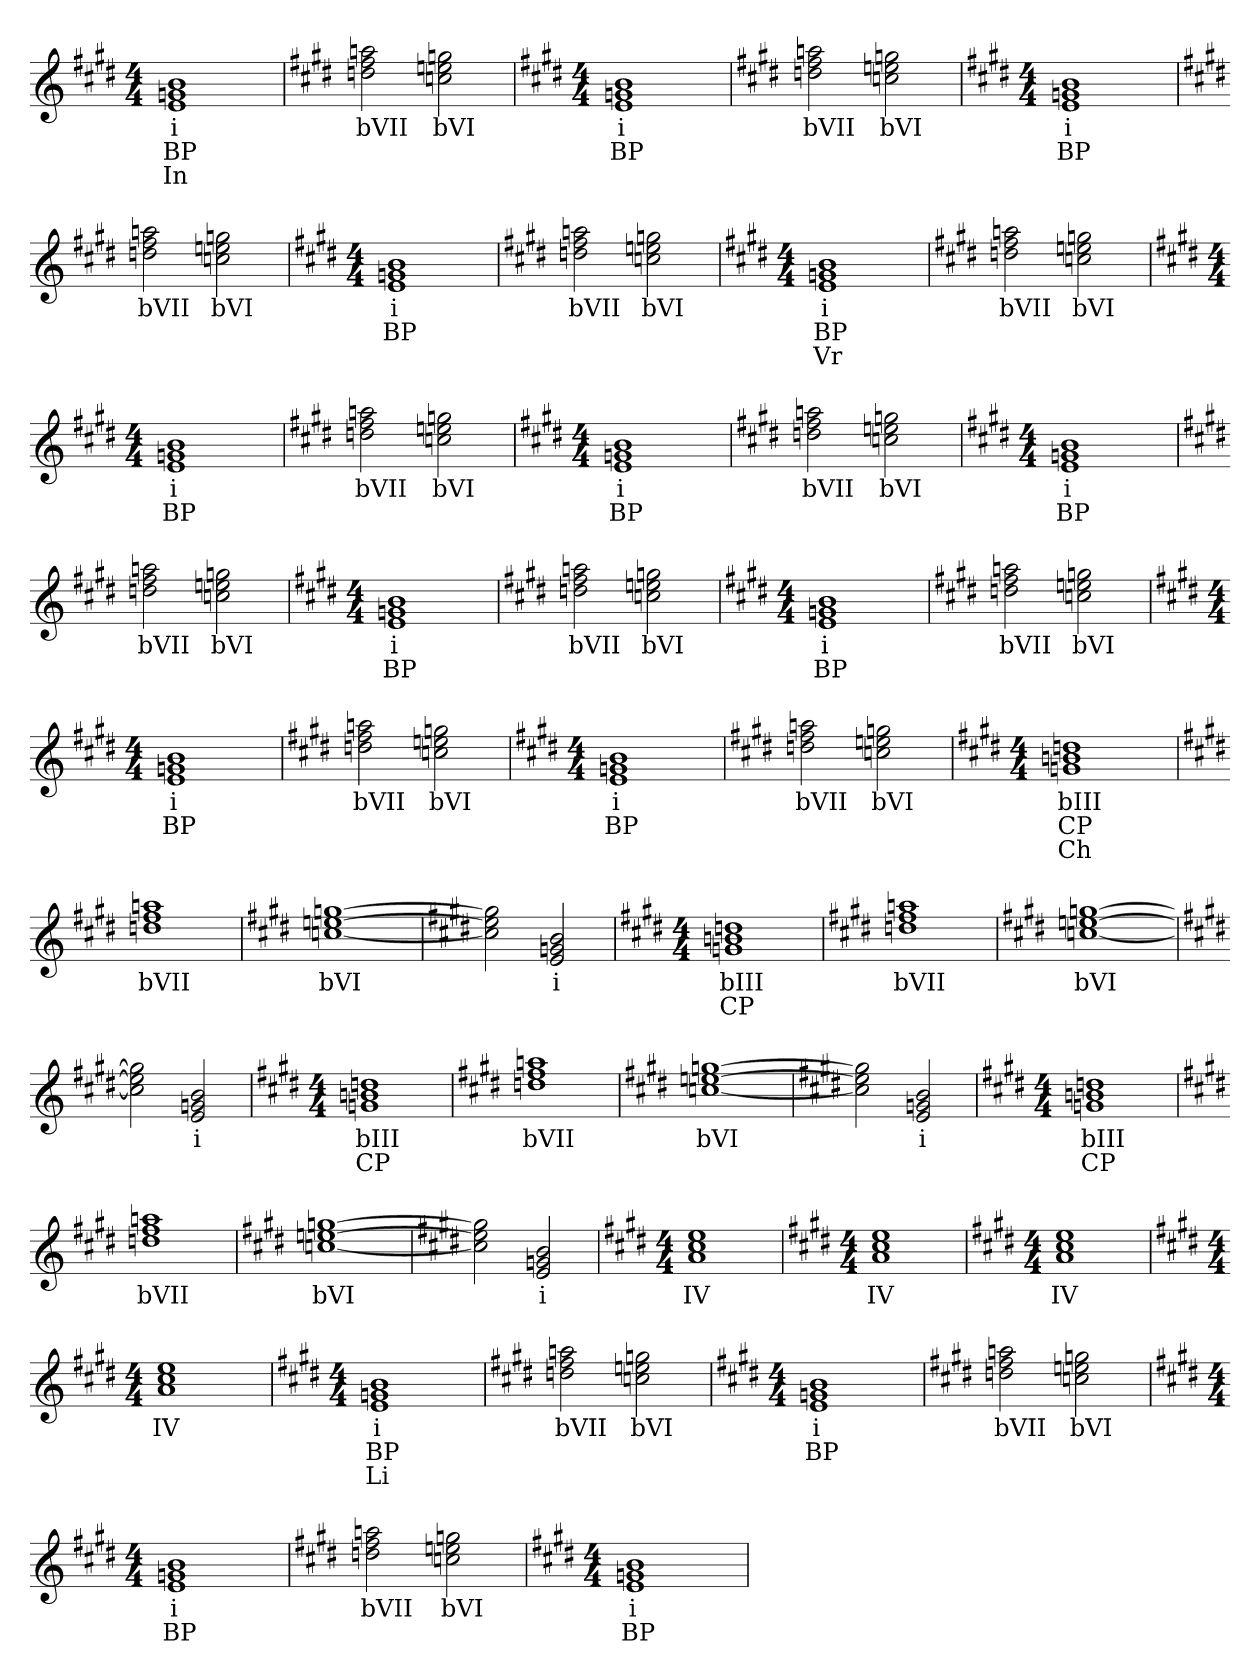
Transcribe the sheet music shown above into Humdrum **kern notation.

**kern	**text	**text	**text
*part1	*part1	*part1	*part1
*staff1	*staff1	*staff1	*staff1
*k[f#c#g#d#]	*	*	*
*E:	*	*	*
*M4/4	*	*	*
=	=	=	=
1e 1gn 1b	i	BP	In
=	=	=	=
*k[f#c#g#d#]	*	*	*
*E:	*	*	*
2ddn 2ff# 2aan	bVII	.	.
2ccn 2een 2ggn	bVI	.	.
=	=	=	=
*k[f#c#g#d#]	*	*	*
*E:	*	*	*
*M4/4	*	*	*
1e 1gn 1b	i	BP	.
=	=	=	=
*k[f#c#g#d#]	*	*	*
*E:	*	*	*
2ddn 2ff# 2aan	bVII	.	.
2ccn 2een 2ggn	bVI	.	.
=	=	=	=
*k[f#c#g#d#]	*	*	*
*E:	*	*	*
*M4/4	*	*	*
1e 1gn 1b	i	BP	.
=	=	=	=
*k[f#c#g#d#]	*	*	*
*E:	*	*	*
2ddn 2ff# 2aan	bVII	.	.
2ccn 2een 2ggn	bVI	.	.
=	=	=	=
*k[f#c#g#d#]	*	*	*
*E:	*	*	*
*M4/4	*	*	*
1e 1gn 1b	i	BP	.
=	=	=	=
*k[f#c#g#d#]	*	*	*
*E:	*	*	*
2ddn 2ff# 2aan	bVII	.	.
2ccn 2een 2ggn	bVI	.	.
=	=	=	=
*k[f#c#g#d#]	*	*	*
*E:	*	*	*
*M4/4	*	*	*
1e 1gn 1b	i	BP	Vr
=	=	=	=
*k[f#c#g#d#]	*	*	*
*E:	*	*	*
2ddn 2ff# 2aan	bVII	.	.
2ccn 2een 2ggn	bVI	.	.
=	=	=	=
*k[f#c#g#d#]	*	*	*
*E:	*	*	*
*M4/4	*	*	*
1e 1gn 1b	i	BP	.
=	=	=	=
*k[f#c#g#d#]	*	*	*
*E:	*	*	*
2ddn 2ff# 2aan	bVII	.	.
2ccn 2een 2ggn	bVI	.	.
=	=	=	=
*k[f#c#g#d#]	*	*	*
*E:	*	*	*
*M4/4	*	*	*
1e 1gn 1b	i	BP	.
=	=	=	=
*k[f#c#g#d#]	*	*	*
*E:	*	*	*
2ddn 2ff# 2aan	bVII	.	.
2ccn 2een 2ggn	bVI	.	.
=	=	=	=
*k[f#c#g#d#]	*	*	*
*E:	*	*	*
*M4/4	*	*	*
1e 1gn 1b	i	BP	.
=	=	=	=
*k[f#c#g#d#]	*	*	*
*E:	*	*	*
2ddn 2ff# 2aan	bVII	.	.
2ccn 2een 2ggn	bVI	.	.
=	=	=	=
*k[f#c#g#d#]	*	*	*
*E:	*	*	*
*M4/4	*	*	*
1e 1gn 1b	i	BP	.
=	=	=	=
*k[f#c#g#d#]	*	*	*
*E:	*	*	*
2ddn 2ff# 2aan	bVII	.	.
2ccn 2een 2ggn	bVI	.	.
=	=	=	=
*k[f#c#g#d#]	*	*	*
*E:	*	*	*
*M4/4	*	*	*
1e 1gn 1b	i	BP	.
=	=	=	=
*k[f#c#g#d#]	*	*	*
*E:	*	*	*
2ddn 2ff# 2aan	bVII	.	.
2ccn 2een 2ggn	bVI	.	.
=	=	=	=
*k[f#c#g#d#]	*	*	*
*E:	*	*	*
*M4/4	*	*	*
1e 1gn 1b	i	BP	.
=	=	=	=
*k[f#c#g#d#]	*	*	*
*E:	*	*	*
2ddn 2ff# 2aan	bVII	.	.
2ccn 2een 2ggn	bVI	.	.
=	=	=	=
*k[f#c#g#d#]	*	*	*
*E:	*	*	*
*M4/4	*	*	*
1e 1gn 1b	i	BP	.
=	=	=	=
*k[f#c#g#d#]	*	*	*
*E:	*	*	*
2ddn 2ff# 2aan	bVII	.	.
2ccn 2een 2ggn	bVI	.	.
=	=	=	=
*k[f#c#g#d#]	*	*	*
*E:	*	*	*
*M4/4	*	*	*
1gn 1bn 1ddn	bIII	CP	Ch
=	=	=	=
*k[f#c#g#d#]	*	*	*
*E:	*	*	*
1ddn 1ff# 1aan	bVII	.	.
=	=	=	=
*k[f#c#g#d#]	*	*	*
*E:	*	*	*
[1ccn [1een [1ggn	bVI	.	.
=	=	=	=
*k[f#c#g#d#]	*	*	*
*E:	*	*	*
2ccn] 2een] 2ggn]	.	.	.
2e 2gn 2b	i	.	.
=	=	=	=
*k[f#c#g#d#]	*	*	*
*E:	*	*	*
*M4/4	*	*	*
1gn 1bn 1ddn	bIII	CP	.
=	=	=	=
*k[f#c#g#d#]	*	*	*
*E:	*	*	*
1ddn 1ff# 1aan	bVII	.	.
=	=	=	=
*k[f#c#g#d#]	*	*	*
*E:	*	*	*
[1ccn [1een [1ggn	bVI	.	.
=	=	=	=
*k[f#c#g#d#]	*	*	*
*E:	*	*	*
2ccn] 2een] 2ggn]	.	.	.
2e 2gn 2b	i	.	.
=	=	=	=
*k[f#c#g#d#]	*	*	*
*E:	*	*	*
*M4/4	*	*	*
1gn 1bn 1ddn	bIII	CP	.
=	=	=	=
*k[f#c#g#d#]	*	*	*
*E:	*	*	*
1ddn 1ff# 1aan	bVII	.	.
=	=	=	=
*k[f#c#g#d#]	*	*	*
*E:	*	*	*
[1ccn [1een [1ggn	bVI	.	.
=	=	=	=
*k[f#c#g#d#]	*	*	*
*E:	*	*	*
2ccn] 2een] 2ggn]	.	.	.
2e 2gn 2b	i	.	.
=	=	=	=
*k[f#c#g#d#]	*	*	*
*E:	*	*	*
*M4/4	*	*	*
1gn 1bn 1ddn	bIII	CP	.
=	=	=	=
*k[f#c#g#d#]	*	*	*
*E:	*	*	*
1ddn 1ff# 1aan	bVII	.	.
=	=	=	=
*k[f#c#g#d#]	*	*	*
*E:	*	*	*
[1ccn [1een [1ggn	bVI	.	.
=	=	=	=
*k[f#c#g#d#]	*	*	*
*E:	*	*	*
2ccn] 2een] 2ggn]	.	.	.
2e 2gn 2b	i	.	.
=	=	=	=
*k[f#c#g#d#]	*	*	*
*E:	*	*	*
*M4/4	*	*	*
1a 1cc# 1ee	IV	.	.
=	=	=	=
*k[f#c#g#d#]	*	*	*
*E:	*	*	*
*M4/4	*	*	*
1a 1cc# 1ee	IV	.	.
=	=	=	=
*k[f#c#g#d#]	*	*	*
*E:	*	*	*
*M4/4	*	*	*
1a 1cc# 1ee	IV	.	.
=	=	=	=
*k[f#c#g#d#]	*	*	*
*E:	*	*	*
*M4/4	*	*	*
1a 1cc# 1ee	IV	.	.
=	=	=	=
*k[f#c#g#d#]	*	*	*
*E:	*	*	*
*M4/4	*	*	*
1e 1gn 1b	i	BP	Li
=	=	=	=
*k[f#c#g#d#]	*	*	*
*E:	*	*	*
2ddn 2ff# 2aan	bVII	.	.
2ccn 2een 2ggn	bVI	.	.
=	=	=	=
*k[f#c#g#d#]	*	*	*
*E:	*	*	*
*M4/4	*	*	*
1e 1gn 1b	i	BP	.
=	=	=	=
*k[f#c#g#d#]	*	*	*
*E:	*	*	*
2ddn 2ff# 2aan	bVII	.	.
2ccn 2een 2ggn	bVI	.	.
=	=	=	=
*k[f#c#g#d#]	*	*	*
*E:	*	*	*
*M4/4	*	*	*
1e 1gn 1b	i	BP	.
=	=	=	=
*k[f#c#g#d#]	*	*	*
*E:	*	*	*
2ddn 2ff# 2aan	bVII	.	.
2ccn 2een 2ggn	bVI	.	.
=	=	=	=
*k[f#c#g#d#]	*	*	*
*E:	*	*	*
*M4/4	*	*	*
1e 1gn 1b	i	BP	.
=	=	=	=
*-	*-	*-	*-
